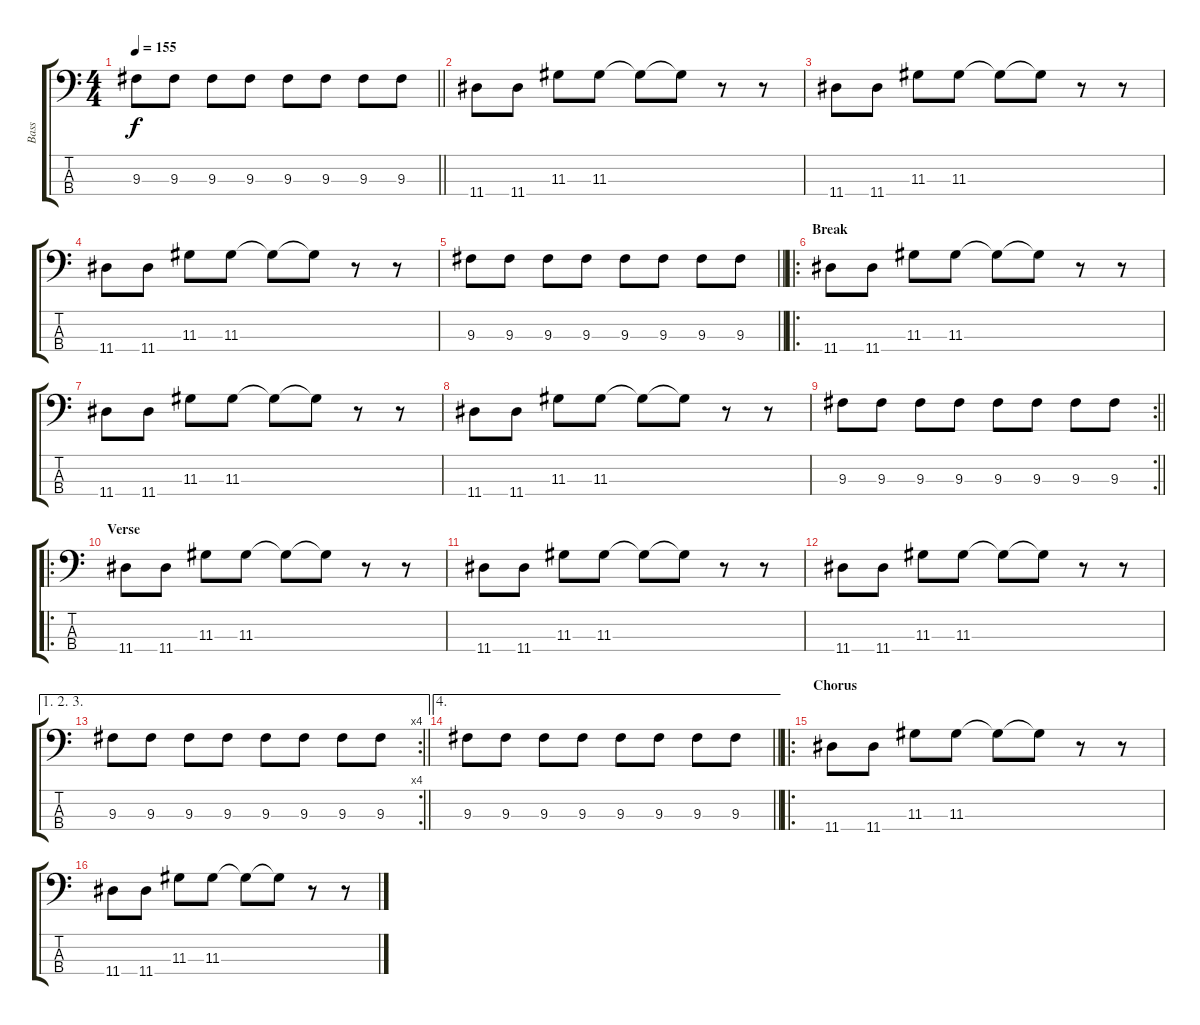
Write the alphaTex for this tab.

\track ("Bass" "Bass") {instrument electricbassfinger}
\staff {score tabs}
\tuning (G2 D2 A1 E1) {hide}
\ts (4 4)
\tempo 155
\clef f4
\barLineRight lightlight
\ks c
9.3.8{dy f} 9.3.8 9.3.8 9.3.8 9.3.8 9.3.8 9.3.8 9.3.8 |
11.4.8 11.4.8 11.3.8 11.3.8 11.3{t}.8 11.3{t}.8 r.8 r.8 |
11.4.8 11.4.8 11.3.8 11.3.8 11.3{t}.8 11.3{t}.8 r.8 r.8 |
11.4.8 11.4.8 11.3.8 11.3.8 11.3{t}.8 11.3{t}.8 r.8 r.8 |
\barLineRight lightlight
9.3.8 9.3.8 9.3.8 9.3.8 9.3.8 9.3.8 9.3.8 9.3.8 |
\ro
\section ("" "Break")
11.4.8 11.4.8 11.3.8 11.3.8 11.3{t}.8 11.3{t}.8 r.8 r.8 |
11.4.8 11.4.8 11.3.8 11.3.8 11.3{t}.8 11.3{t}.8 r.8 r.8 |
11.4.8 11.4.8 11.3.8 11.3.8 11.3{t}.8 11.3{t}.8 r.8 r.8 |
\rc 2
\barLineRight lightlight
9.3.8 9.3.8 9.3.8 9.3.8 9.3.8 9.3.8 9.3.8 9.3.8 |
\ro
\section ("" "Verse")
11.4.8 11.4.8 11.3.8 11.3.8 11.3{t}.8 11.3{t}.8 r.8 r.8 |
11.4.8 11.4.8 11.3.8 11.3.8 11.3{t}.8 11.3{t}.8 r.8 r.8 |
11.4.8 11.4.8 11.3.8 11.3.8 11.3{t}.8 11.3{t}.8 r.8 r.8 |
\ae (1 2 3)
\rc 4
\barLineRight lightlight
9.3.8 9.3.8 9.3.8 9.3.8 9.3.8 9.3.8 9.3.8 9.3.8 |
\ae 4
\barLineRight lightlight
9.3.8 9.3.8 9.3.8 9.3.8 9.3.8 9.3.8 9.3.8 9.3.8 |
\ro
\section ("" "Chorus")
11.4.8 11.4.8 11.3.8 11.3.8 11.3{t}.8 11.3{t}.8 r.8 r.8 |
11.4.8 11.4.8 11.3.8 11.3.8 11.3{t}.8 11.3{t}.8 r.8 r.8
